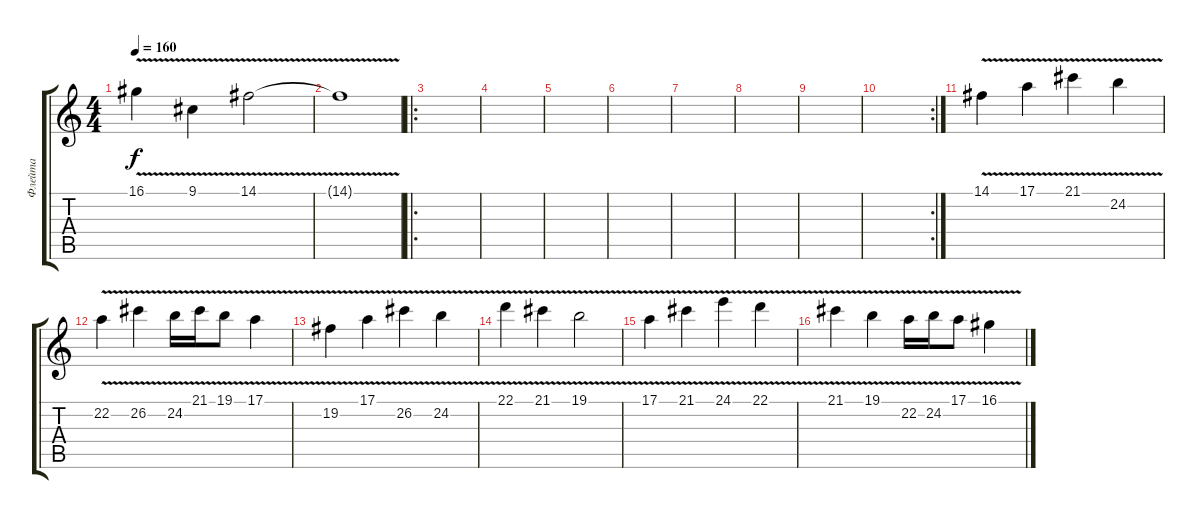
\track ("Флейта" "Флейта") {instrument piccolo}
\staff {score tabs}
\tuning (E4 B3 G3 D3 A2 E2) {hide}
\ts (4 4)
\tempo 160
\clef g2
\ks c
16.1{v}.4{dy f} 9.1{v}.4 14.1{v}.2 |
14.1{t}.1 |
\ro
|
|
|
|
|
|
|
\rc 2
|
14.1{v}.4 17.1{v}.4 21.1{v}.4 24.2{v}.4 |
22.2{v}.4 26.2{v}.4 24.2{v}.16 21.1{v}.16 19.1{v}.8 17.1{v}.4 |
19.2{v}.4 17.1{v}.4 26.2{v}.4 24.2{v}.4 |
22.1{v}.4 21.1{v}.4 19.1{v}.2 |
17.1{v}.4 21.1{v}.4 24.1{v}.4 22.1{v}.4 |
21.1{v}.4 19.1{v}.4 22.2{v}.16 24.2{v}.16 17.1{v}.8 16.1{v}.4
